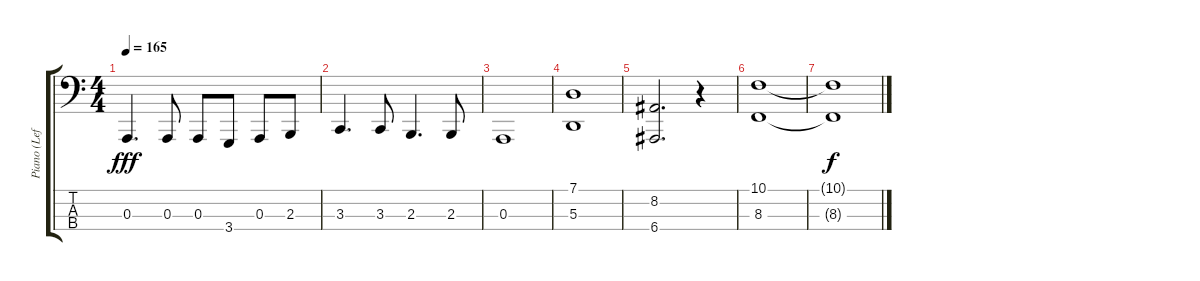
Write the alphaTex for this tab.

\track ("Piano (Left Hand)" "Piano (Lef") {instrument acousticgrandpiano}
\staff {score tabs}
\tuning (G2 D2 A1 E1) {hide}
\ts (4 4)
\tempo 165
\clef f4
\ks c
0.3.4{d dy fff} 0.3.8 0.3.8 3.4.8 0.3.8 2.3.8 |
3.3.4{d} 3.3.8 2.3.4{d} 2.3.8 |
0.3.1 |
(7.1 5.3).1 |
(8.2 6.4).2{d} r.4 |
(10.1 8.3).1 |
(10.1{t} 8.3{t}).1{dy f}
